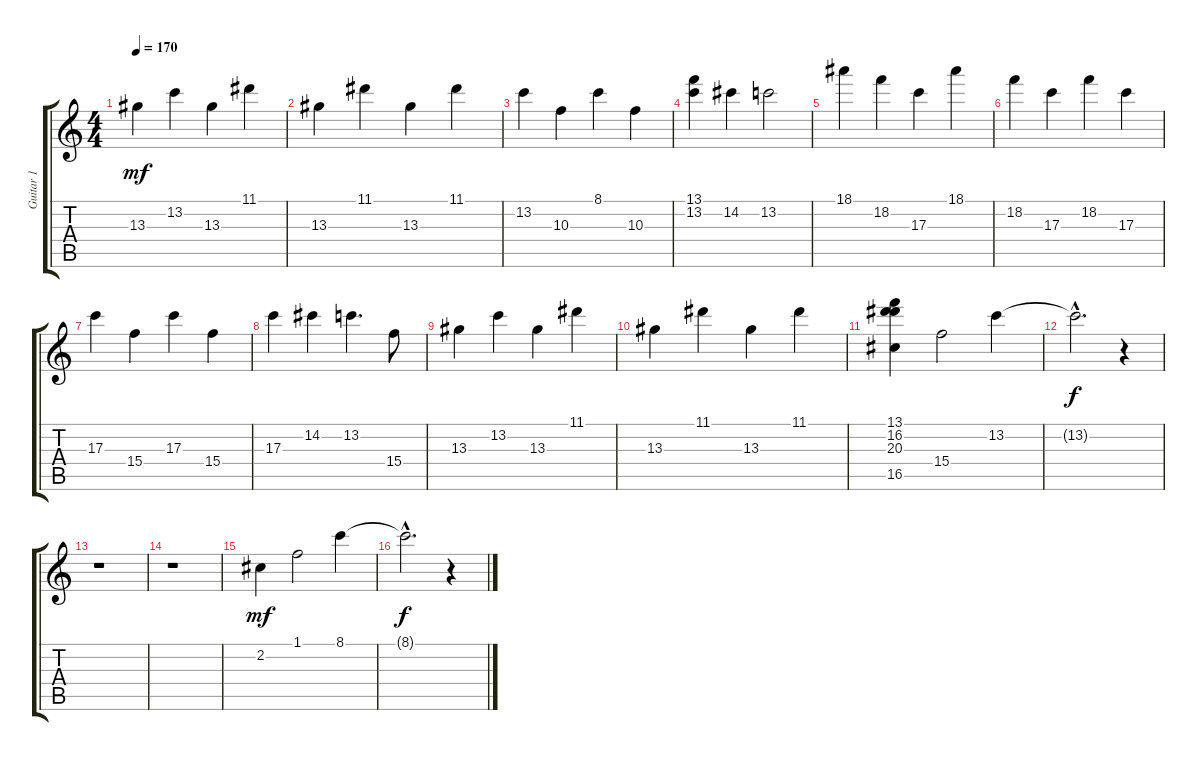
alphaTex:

\track ("Guitar 1" "Guitar 1") {instrument acousticguitarsteel}
\staff {score tabs}
\tuning (E4 B3 G3 D3 A2 E2) {hide}
\ts (4 4)
\tempo 170
\clef g2
\ks c
13.3.4{dy mf} 13.2.4 13.3.4 11.1.4 |
13.3.4 11.1.4 13.3.4 11.1.4 |
13.2.4 10.3.4 8.1.4 10.3.4 |
(13.1 13.2).4 14.2.4 13.2.2 |
18.1.4 18.2.4 17.3.4 18.1.4 |
18.2.4 17.3.4 18.2.4 17.3.4 |
17.3.4 15.4.4 17.3.4 15.4.4 |
17.3.4 14.2.4 13.2.4{d} 15.4.8 |
13.3.4 13.2.4 13.3.4 11.1.4 |
13.3.4 11.1.4 13.3.4 11.1.4 |
(13.1 16.2 20.3 16.5).4 15.4.2 13.2.4 |
13.2{hac t}.2{d dy f} r.4 |
r.1 |
r.1 |
2.2.4{dy mf} 1.1.2 8.1.4 |
8.1{hac t}.2{d dy f} r.4
